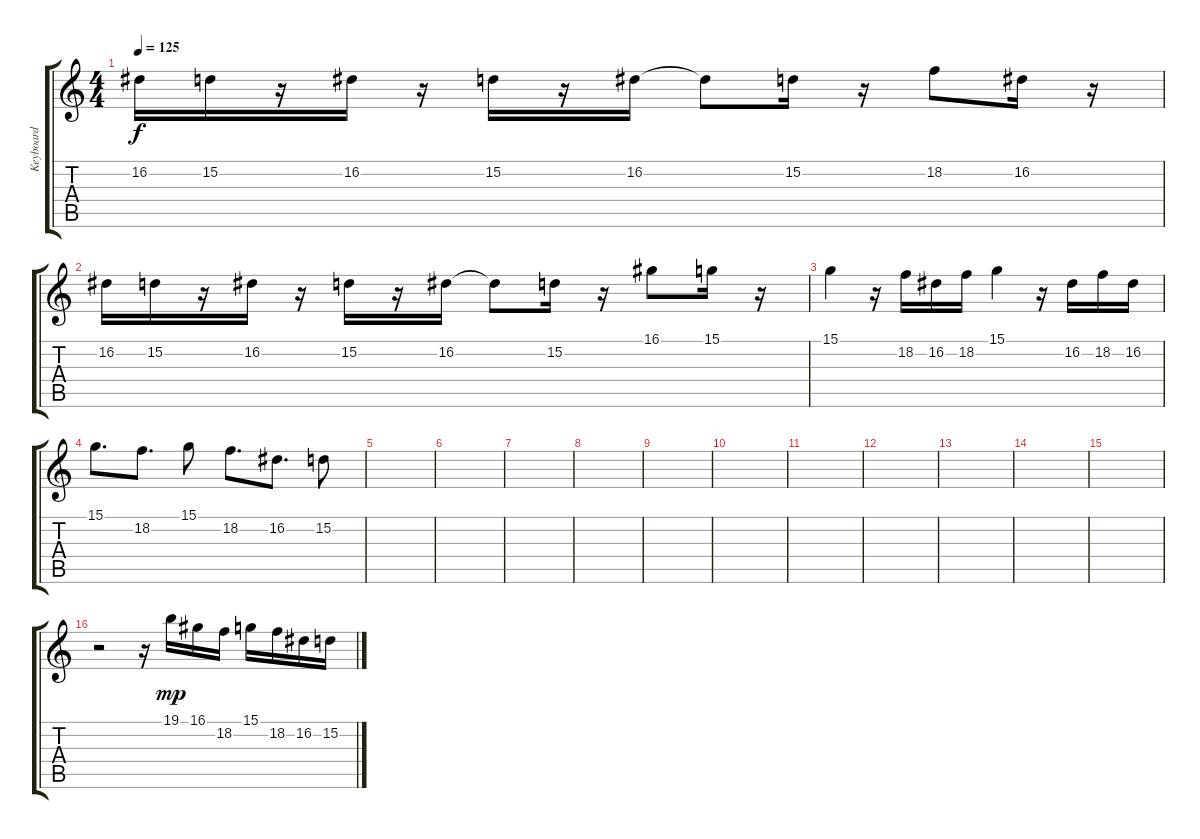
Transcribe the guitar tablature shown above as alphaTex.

\track ("Keyboard" "Keyboard") {instrument lead1square}
\staff {score tabs}
\tuning (E4 B3 G3 D3 A2 E2) {hide}
\ts (4 4)
\tempo 125
\clef g2
\ks c
16.2.16{dy f} 15.2.16 r.16 16.2.16 r.16 15.2.16 r.16 16.2.16 16.2{t}.8 15.2.16 r.16 18.2.8 16.2.16 r.16 |
16.2.16 15.2.16 r.16 16.2.16 r.16 15.2.16 r.16 16.2.16 16.2{t}.8 15.2.16 r.16 16.1.8 15.1.16 r.16 |
15.1.4 r.16 18.2.16 16.2.16 18.2.16 15.1.4 r.16 16.2.16 18.2.16 16.2.16 |
15.1.8{d} 18.2.8{d} 15.1.8 18.2.8{d} 16.2.8{d} 15.2.8 |
|
|
|
|
|
|
|
|
|
|
|
r.2 r.16 19.1.16{dy mp} 16.1.16 18.2.16 15.1.16 18.2.16 16.2.16 15.2.16
